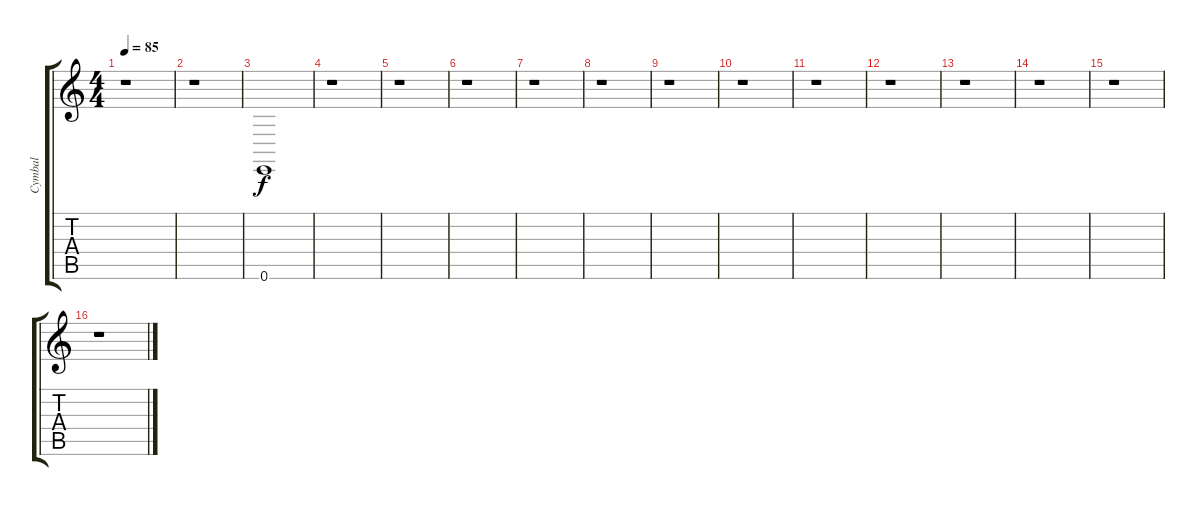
\track ("Cymbal" "Cymbal") {instrument reversecymbal}
\staff {score tabs}
\tuning (E4 B3 G3 D3 A2 E2) {hide}
\ts (4 4)
\tempo 85
\clef g2
\ks c
r.1{dy f} |
r.1 |
0.6.1 |
r.1 |
r.1 |
r.1 |
r.1 |
r.1 |
r.1 |
r.1 |
r.1 |
r.1 |
r.1 |
r.1 |
r.1 |
r.1
